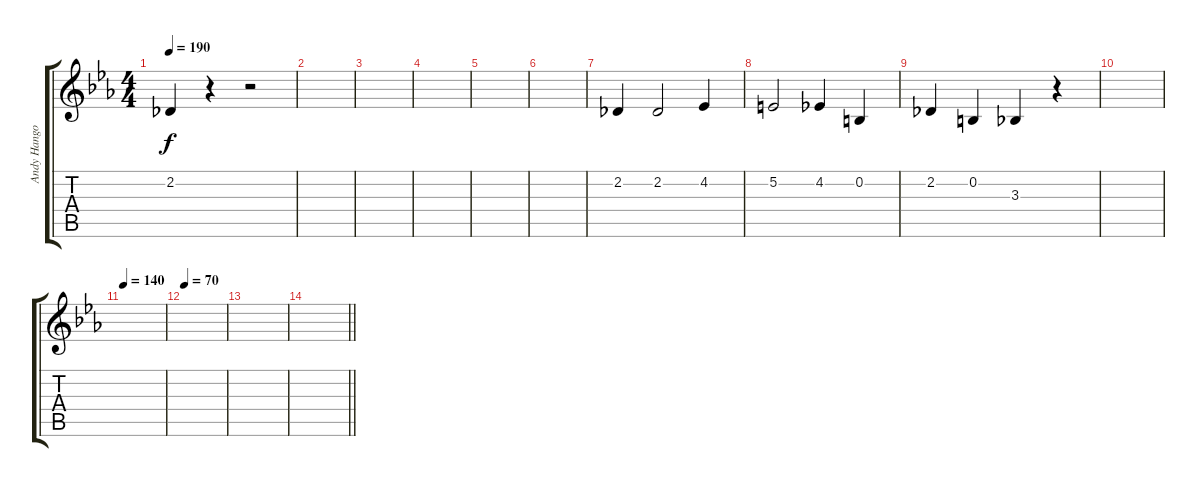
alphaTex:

\track ("Andy Hangover - Backing Vocal" "Andy Hango") {instrument tuba}
\staff {score tabs}
\tuning (E4 B3 G3 D3 A2 E2) {hide}
\ts (4 4)
\tempo 190
\clef g2
\ks eb
2.2.4{dy f} r.4 r.2 |
|
|
|
|
|
2.2.4 2.2.2 4.2.4 |
5.2.2 4.2.4 0.2.4 |
2.2.4 0.2.4 3.3.4 r.4 |
|
\tempo 140
|
\tempo 70
|
|
\barLineRight lightlight
